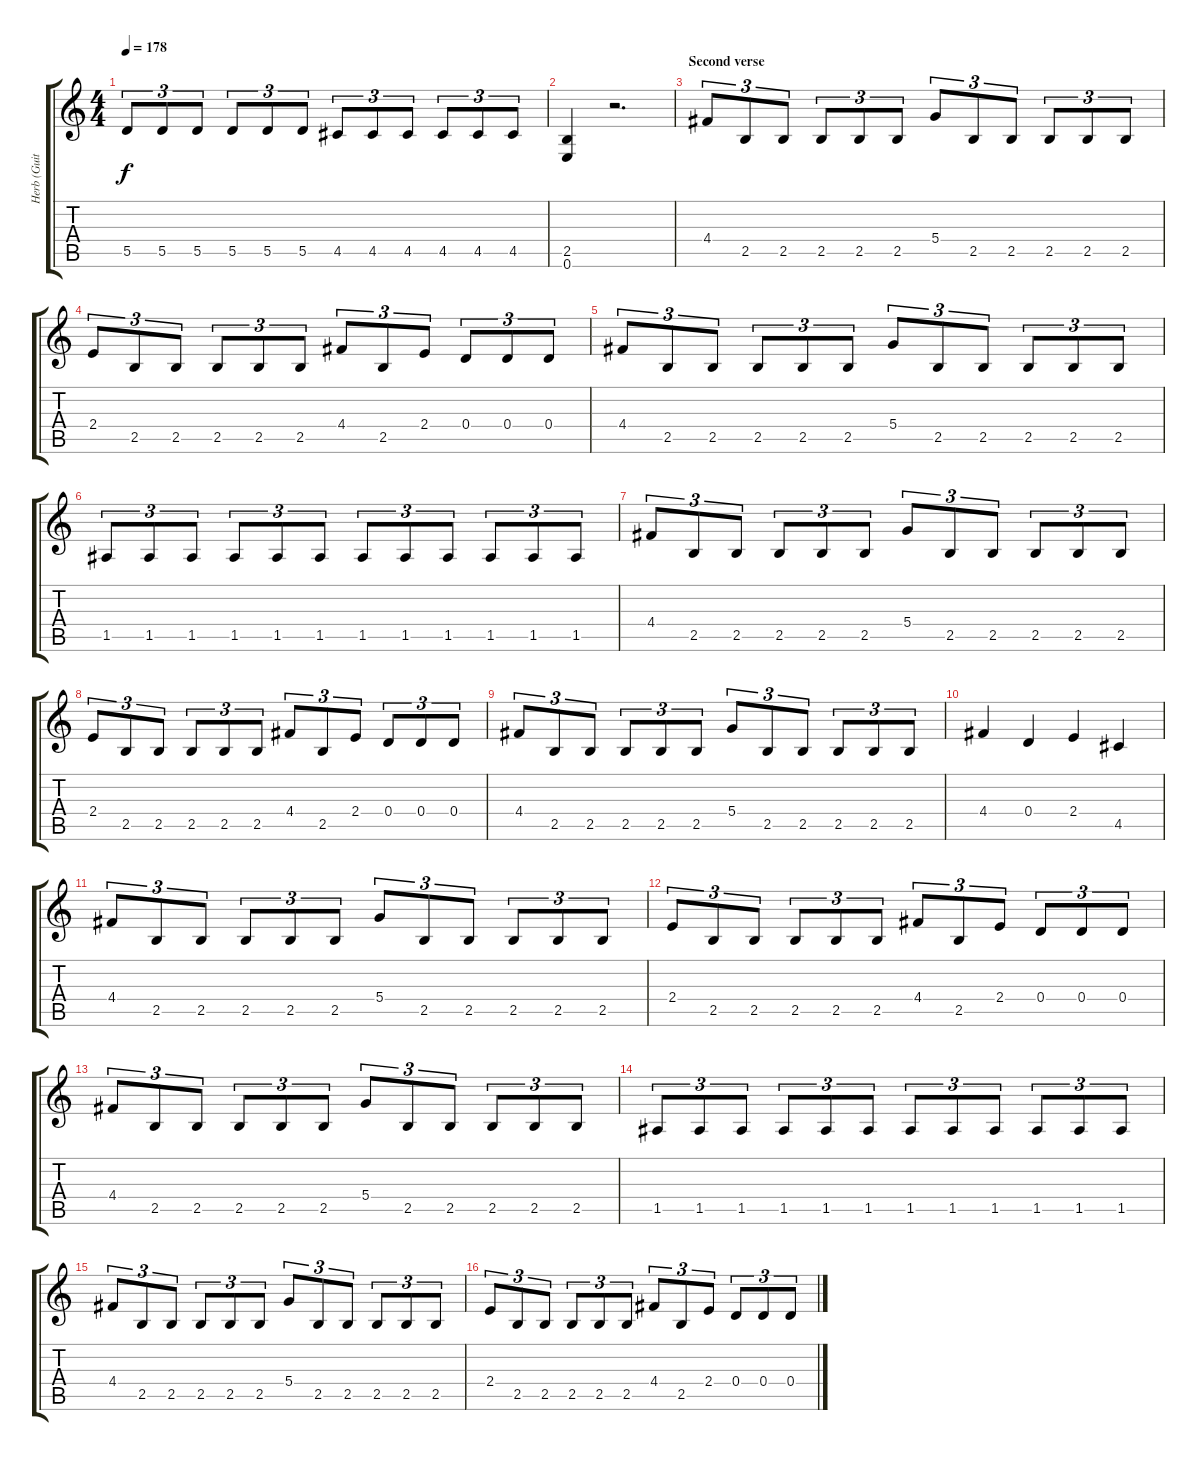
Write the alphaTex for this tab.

\track ("Herb (Guitar)" "Herb (Guit") {instrument distortionguitar}
\staff {score tabs}
\tuning (E4 B3 G3 D3 A2 E2) {hide}
\ts (4 4)
\tempo 178
\clef g2
\ks c
5.5.8{tu (3 2) dy f} 5.5.8{tu (3 2)} 5.5.8{tu (3 2)} 5.5.8{tu (3 2)} 5.5.8{tu (3 2)} 5.5.8{tu (3 2)} 4.5.8{tu (3 2)} 4.5.8{tu (3 2)} 4.5.8{tu (3 2)} 4.5.8{tu (3 2)} 4.5.8{tu (3 2)} 4.5.8{tu (3 2)} |
(2.5 0.6).4 r.2{d} |
\section ("" "Second verse")
4.4.8{tu (3 2)} 2.5.8{tu (3 2)} 2.5.8{tu (3 2)} 2.5.8{tu (3 2)} 2.5.8{tu (3 2)} 2.5.8{tu (3 2)} 5.4.8{tu (3 2)} 2.5.8{tu (3 2)} 2.5.8{tu (3 2)} 2.5.8{tu (3 2)} 2.5.8{tu (3 2)} 2.5.8{tu (3 2)} |
2.4.8{tu (3 2)} 2.5.8{tu (3 2)} 2.5.8{tu (3 2)} 2.5.8{tu (3 2)} 2.5.8{tu (3 2)} 2.5.8{tu (3 2)} 4.4.8{tu (3 2)} 2.5.8{tu (3 2)} 2.4.8{tu (3 2)} 0.4.8{tu (3 2)} 0.4.8{tu (3 2)} 0.4.8{tu (3 2)} |
4.4.8{tu (3 2)} 2.5.8{tu (3 2)} 2.5.8{tu (3 2)} 2.5.8{tu (3 2)} 2.5.8{tu (3 2)} 2.5.8{tu (3 2)} 5.4.8{tu (3 2)} 2.5.8{tu (3 2)} 2.5.8{tu (3 2)} 2.5.8{tu (3 2)} 2.5.8{tu (3 2)} 2.5.8{tu (3 2)} |
1.5.8{tu (3 2)} 1.5.8{tu (3 2)} 1.5.8{tu (3 2)} 1.5.8{tu (3 2)} 1.5.8{tu (3 2)} 1.5.8{tu (3 2)} 1.5.8{tu (3 2)} 1.5.8{tu (3 2)} 1.5.8{tu (3 2)} 1.5.8{tu (3 2)} 1.5.8{tu (3 2)} 1.5.8{tu (3 2)} |
4.4.8{tu (3 2)} 2.5.8{tu (3 2)} 2.5.8{tu (3 2)} 2.5.8{tu (3 2)} 2.5.8{tu (3 2)} 2.5.8{tu (3 2)} 5.4.8{tu (3 2)} 2.5.8{tu (3 2)} 2.5.8{tu (3 2)} 2.5.8{tu (3 2)} 2.5.8{tu (3 2)} 2.5.8{tu (3 2)} |
2.4.8{tu (3 2)} 2.5.8{tu (3 2)} 2.5.8{tu (3 2)} 2.5.8{tu (3 2)} 2.5.8{tu (3 2)} 2.5.8{tu (3 2)} 4.4.8{tu (3 2)} 2.5.8{tu (3 2)} 2.4.8{tu (3 2)} 0.4.8{tu (3 2)} 0.4.8{tu (3 2)} 0.4.8{tu (3 2)} |
4.4.8{tu (3 2)} 2.5.8{tu (3 2)} 2.5.8{tu (3 2)} 2.5.8{tu (3 2)} 2.5.8{tu (3 2)} 2.5.8{tu (3 2)} 5.4.8{tu (3 2)} 2.5.8{tu (3 2)} 2.5.8{tu (3 2)} 2.5.8{tu (3 2)} 2.5.8{tu (3 2)} 2.5.8{tu (3 2)} |
4.4.4 0.4.4 2.4.4 4.5.4 |
4.4.8{tu (3 2)} 2.5.8{tu (3 2)} 2.5.8{tu (3 2)} 2.5.8{tu (3 2)} 2.5.8{tu (3 2)} 2.5.8{tu (3 2)} 5.4.8{tu (3 2)} 2.5.8{tu (3 2)} 2.5.8{tu (3 2)} 2.5.8{tu (3 2)} 2.5.8{tu (3 2)} 2.5.8{tu (3 2)} |
2.4.8{tu (3 2)} 2.5.8{tu (3 2)} 2.5.8{tu (3 2)} 2.5.8{tu (3 2)} 2.5.8{tu (3 2)} 2.5.8{tu (3 2)} 4.4.8{tu (3 2)} 2.5.8{tu (3 2)} 2.4.8{tu (3 2)} 0.4.8{tu (3 2)} 0.4.8{tu (3 2)} 0.4.8{tu (3 2)} |
4.4.8{tu (3 2)} 2.5.8{tu (3 2)} 2.5.8{tu (3 2)} 2.5.8{tu (3 2)} 2.5.8{tu (3 2)} 2.5.8{tu (3 2)} 5.4.8{tu (3 2)} 2.5.8{tu (3 2)} 2.5.8{tu (3 2)} 2.5.8{tu (3 2)} 2.5.8{tu (3 2)} 2.5.8{tu (3 2)} |
1.5.8{tu (3 2)} 1.5.8{tu (3 2)} 1.5.8{tu (3 2)} 1.5.8{tu (3 2)} 1.5.8{tu (3 2)} 1.5.8{tu (3 2)} 1.5.8{tu (3 2)} 1.5.8{tu (3 2)} 1.5.8{tu (3 2)} 1.5.8{tu (3 2)} 1.5.8{tu (3 2)} 1.5.8{tu (3 2)} |
4.4.8{tu (3 2)} 2.5.8{tu (3 2)} 2.5.8{tu (3 2)} 2.5.8{tu (3 2)} 2.5.8{tu (3 2)} 2.5.8{tu (3 2)} 5.4.8{tu (3 2)} 2.5.8{tu (3 2)} 2.5.8{tu (3 2)} 2.5.8{tu (3 2)} 2.5.8{tu (3 2)} 2.5.8{tu (3 2)} |
2.4.8{tu (3 2)} 2.5.8{tu (3 2)} 2.5.8{tu (3 2)} 2.5.8{tu (3 2)} 2.5.8{tu (3 2)} 2.5.8{tu (3 2)} 4.4.8{tu (3 2)} 2.5.8{tu (3 2)} 2.4.8{tu (3 2)} 0.4.8{tu (3 2)} 0.4.8{tu (3 2)} 0.4.8{tu (3 2)}
